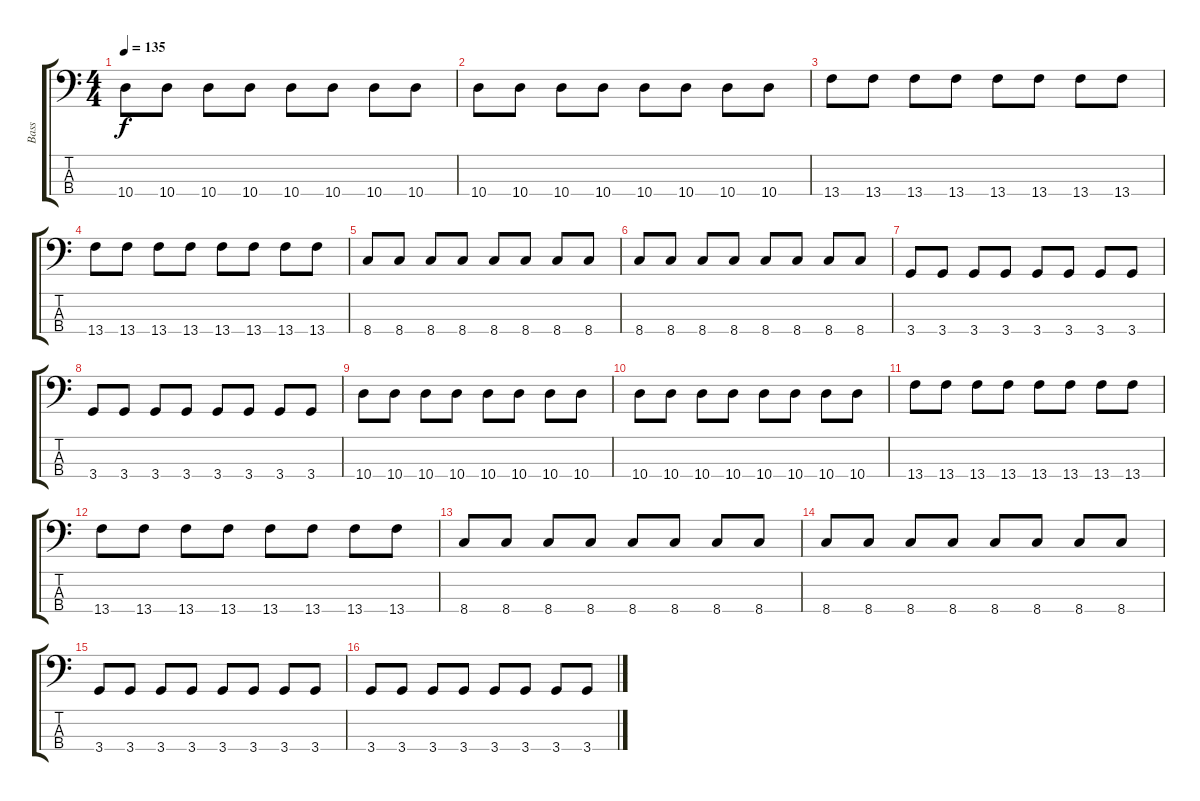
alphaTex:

\track ("Bass" "Bass") {instrument electricbassfinger}
\staff {score tabs}
\tuning (G2 D2 A1 E1) {hide}
\ts (4 4)
\tempo 135
\clef f4
\ks c
10.4.8{dy f} 10.4.8 10.4.8 10.4.8 10.4.8 10.4.8 10.4.8 10.4.8 |
10.4.8 10.4.8 10.4.8 10.4.8 10.4.8 10.4.8 10.4.8 10.4.8 |
13.4.8 13.4.8 13.4.8 13.4.8 13.4.8 13.4.8 13.4.8 13.4.8 |
13.4.8 13.4.8 13.4.8 13.4.8 13.4.8 13.4.8 13.4.8 13.4.8 |
8.4.8 8.4.8 8.4.8 8.4.8 8.4.8 8.4.8 8.4.8 8.4.8 |
8.4.8 8.4.8 8.4.8 8.4.8 8.4.8 8.4.8 8.4.8 8.4.8 |
3.4.8 3.4.8 3.4.8 3.4.8 3.4.8 3.4.8 3.4.8 3.4.8 |
3.4.8 3.4.8 3.4.8 3.4.8 3.4.8 3.4.8 3.4.8 3.4.8 |
10.4.8 10.4.8 10.4.8 10.4.8 10.4.8 10.4.8 10.4.8 10.4.8 |
10.4.8 10.4.8 10.4.8 10.4.8 10.4.8 10.4.8 10.4.8 10.4.8 |
13.4.8 13.4.8 13.4.8 13.4.8 13.4.8 13.4.8 13.4.8 13.4.8 |
13.4.8 13.4.8 13.4.8 13.4.8 13.4.8 13.4.8 13.4.8 13.4.8 |
8.4.8 8.4.8 8.4.8 8.4.8 8.4.8 8.4.8 8.4.8 8.4.8 |
8.4.8 8.4.8 8.4.8 8.4.8 8.4.8 8.4.8 8.4.8 8.4.8 |
3.4.8 3.4.8 3.4.8 3.4.8 3.4.8 3.4.8 3.4.8 3.4.8 |
3.4.8 3.4.8 3.4.8 3.4.8 3.4.8 3.4.8 3.4.8 3.4.8
